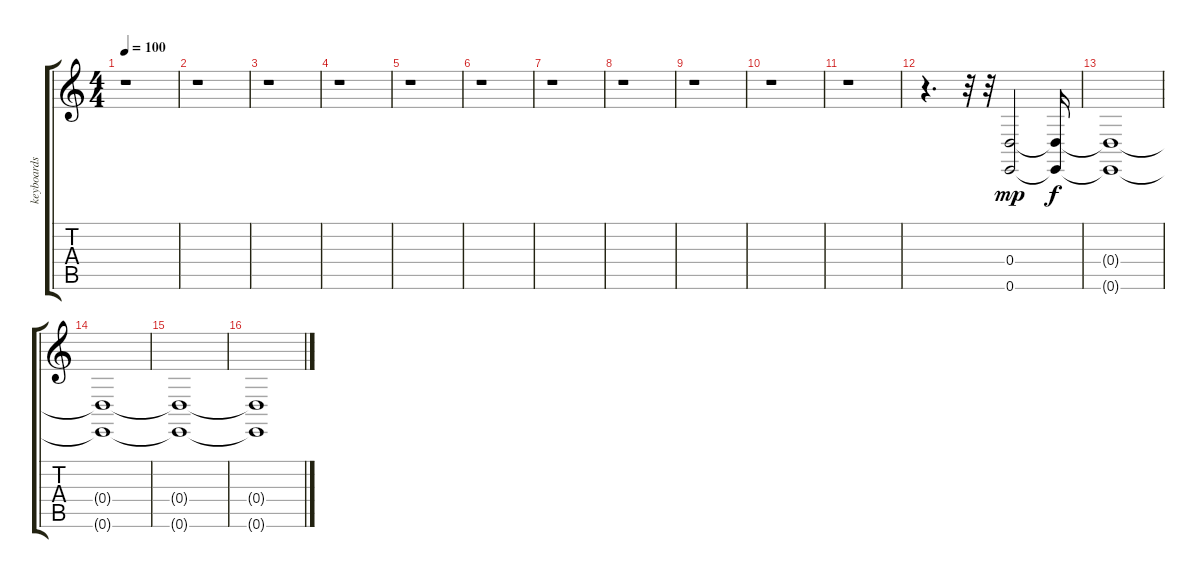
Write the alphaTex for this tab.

\track ("keyboards" "keyboards") {instrument synthstrings1}
\staff {score tabs}
\tuning (E4 B3 G3 D3 A2 E2) {hide}
\ts (4 4)
\tempo 100
\clef g2
\ks c
r.1{dy f} |
r.1 |
r.1 |
r.1 |
r.1 |
r.1 |
r.1 |
r.1 |
r.1 |
r.1 |
r.1 |
r.4{d} r.32 r.32 (0.4 0.6).2{dy mp} (0.4{t} 0.6{t}).16{dy f} |
(0.4{t} 0.6{t}).1 |
(0.4{t} 0.6{t}).1 |
(0.4{t} 0.6{t}).1 |
(0.4{t} 0.6{t}).1
